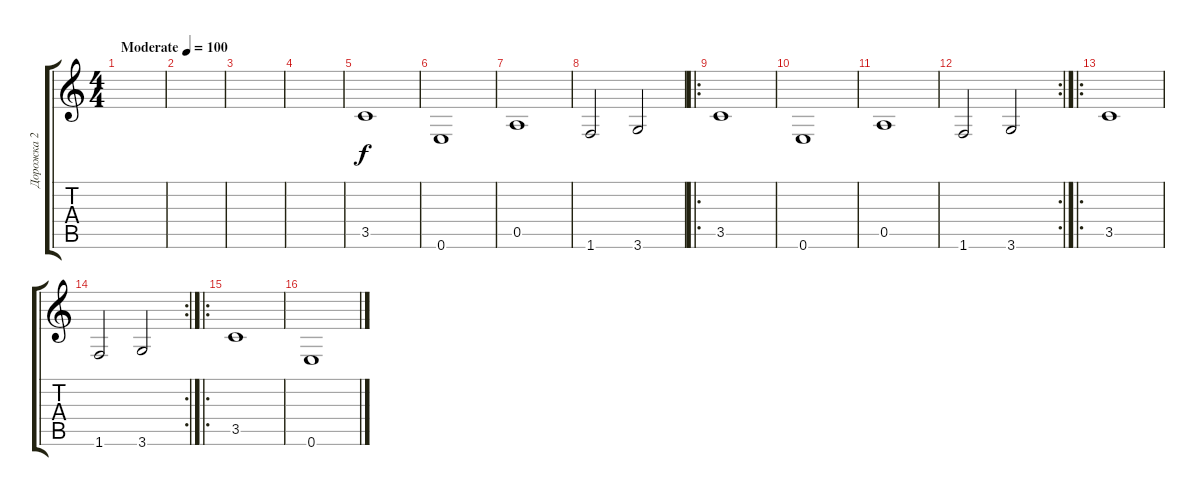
\track ("Дорожка 2" "Дорожка 2") {instrument electricbassfinger}
\staff {score tabs}
\tuning (E4 B3 G3 D3 A2 E2) {hide}
\ts (4 4)
\tempo (100 "Moderate")
\clef g2
\ks c
|
|
|
|
3.5.1 |
0.6.1 |
0.5.1 |
1.6.2 3.6.2 |
\ro
3.5.1 |
0.6.1 |
0.5.1 |
\rc 2
1.6.2 3.6.2 |
\ro
3.5.1 |
\rc 2
1.6.2 3.6.2 |
\ro
3.5.1 |
0.6.1
